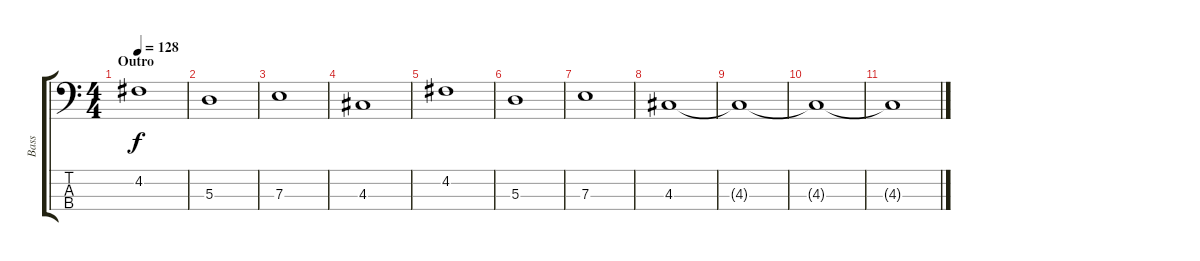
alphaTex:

\track ("Bass" "Bass") {instrument electricbassfinger}
\staff {score tabs}
\tuning (G2 D2 A1 E1) {hide}
\ts (4 4)
\section ("" "Outro")
\tempo 128
\clef f4
\ks c
4.2.1{dy f} |
5.3.1 |
7.3.1 |
4.3.1 |
4.2.1 |
5.3.1 |
7.3.1 |
4.3.1 |
4.3{t}.1 |
4.3{t}.1 |
4.3{t}.1
